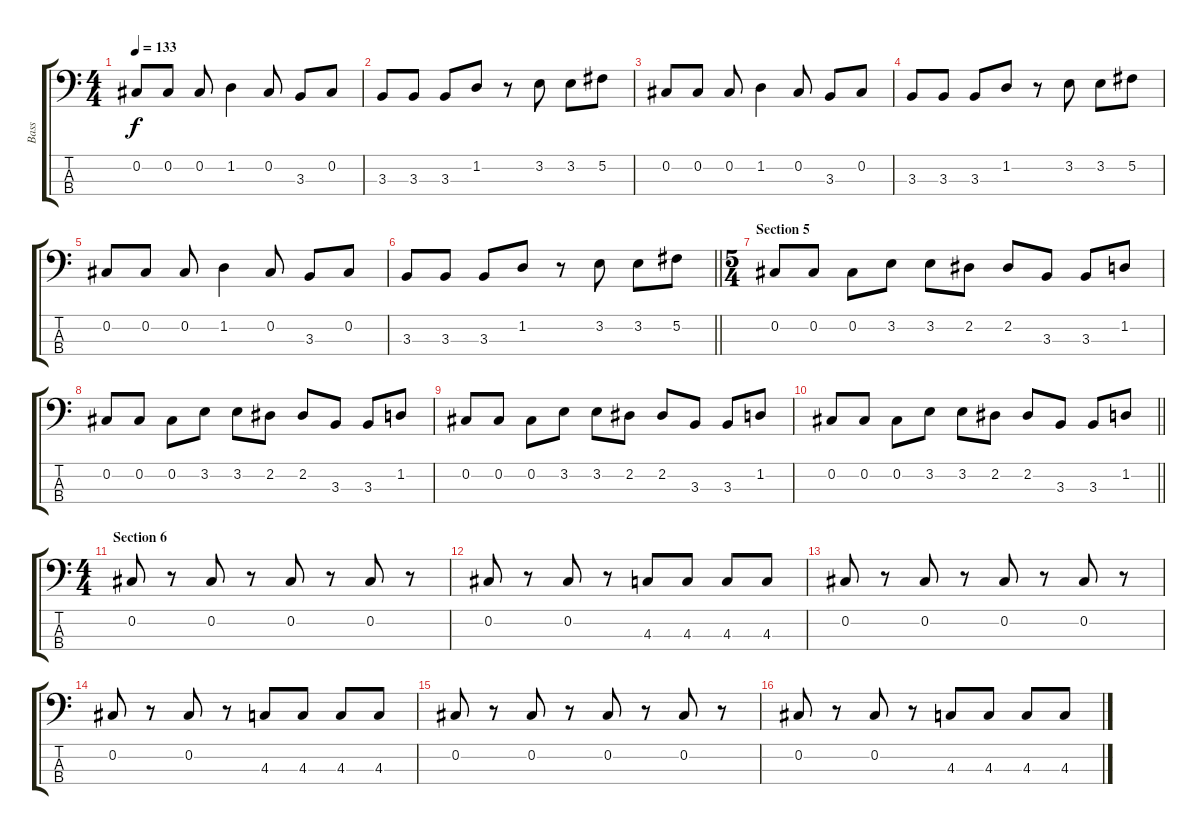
\track ("Bass" "Bass") {instrument electricbassfinger}
\staff {score tabs}
\tuning (Gb2 Db2 Ab1 Eb1) {hide}
\ts (4 4)
\tempo 133
\clef f4
\ks c
0.2.8{dy f} 0.2.8 0.2.8 1.2.4 0.2.8 3.3.8 0.2.8 |
3.3.8 3.3.8 3.3.8 1.2.8 r.8 3.2.8 3.2.8 5.2.8 |
0.2.8 0.2.8 0.2.8 1.2.4 0.2.8 3.3.8 0.2.8 |
3.3.8 3.3.8 3.3.8 1.2.8 r.8 3.2.8 3.2.8 5.2.8 |
0.2.8 0.2.8 0.2.8 1.2.4 0.2.8 3.3.8 0.2.8 |
\barLineRight lightlight
3.3.8 3.3.8 3.3.8 1.2.8 r.8 3.2.8 3.2.8 5.2.8 |
\ts (5 4)
\section ("" "Section 5")
0.2.8 0.2.8 0.2.8 3.2.8 3.2.8 2.2.8 2.2.8 3.3.8 3.3.8 1.2.8 |
0.2.8 0.2.8 0.2.8 3.2.8 3.2.8 2.2.8 2.2.8 3.3.8 3.3.8 1.2.8 |
0.2.8 0.2.8 0.2.8 3.2.8 3.2.8 2.2.8 2.2.8 3.3.8 3.3.8 1.2.8 |
\barLineRight lightlight
0.2.8 0.2.8 0.2.8 3.2.8 3.2.8 2.2.8 2.2.8 3.3.8 3.3.8 1.2.8 |
\ts (4 4)
\section ("" "Section 6")
0.2.8{volume 11} r.8 0.2.8 r.8 0.2.8 r.8 0.2.8 r.8 |
0.2.8 r.8 0.2.8 r.8 4.3.8 4.3.8 4.3.8 4.3.8 |
0.2.8 r.8 0.2.8 r.8 0.2.8 r.8 0.2.8 r.8 |
0.2.8 r.8 0.2.8 r.8 4.3.8 4.3.8 4.3.8 4.3.8 |
0.2.8 r.8 0.2.8 r.8 0.2.8 r.8 0.2.8 r.8 |
0.2.8 r.8 0.2.8 r.8 4.3.8 4.3.8 4.3.8 4.3.8
